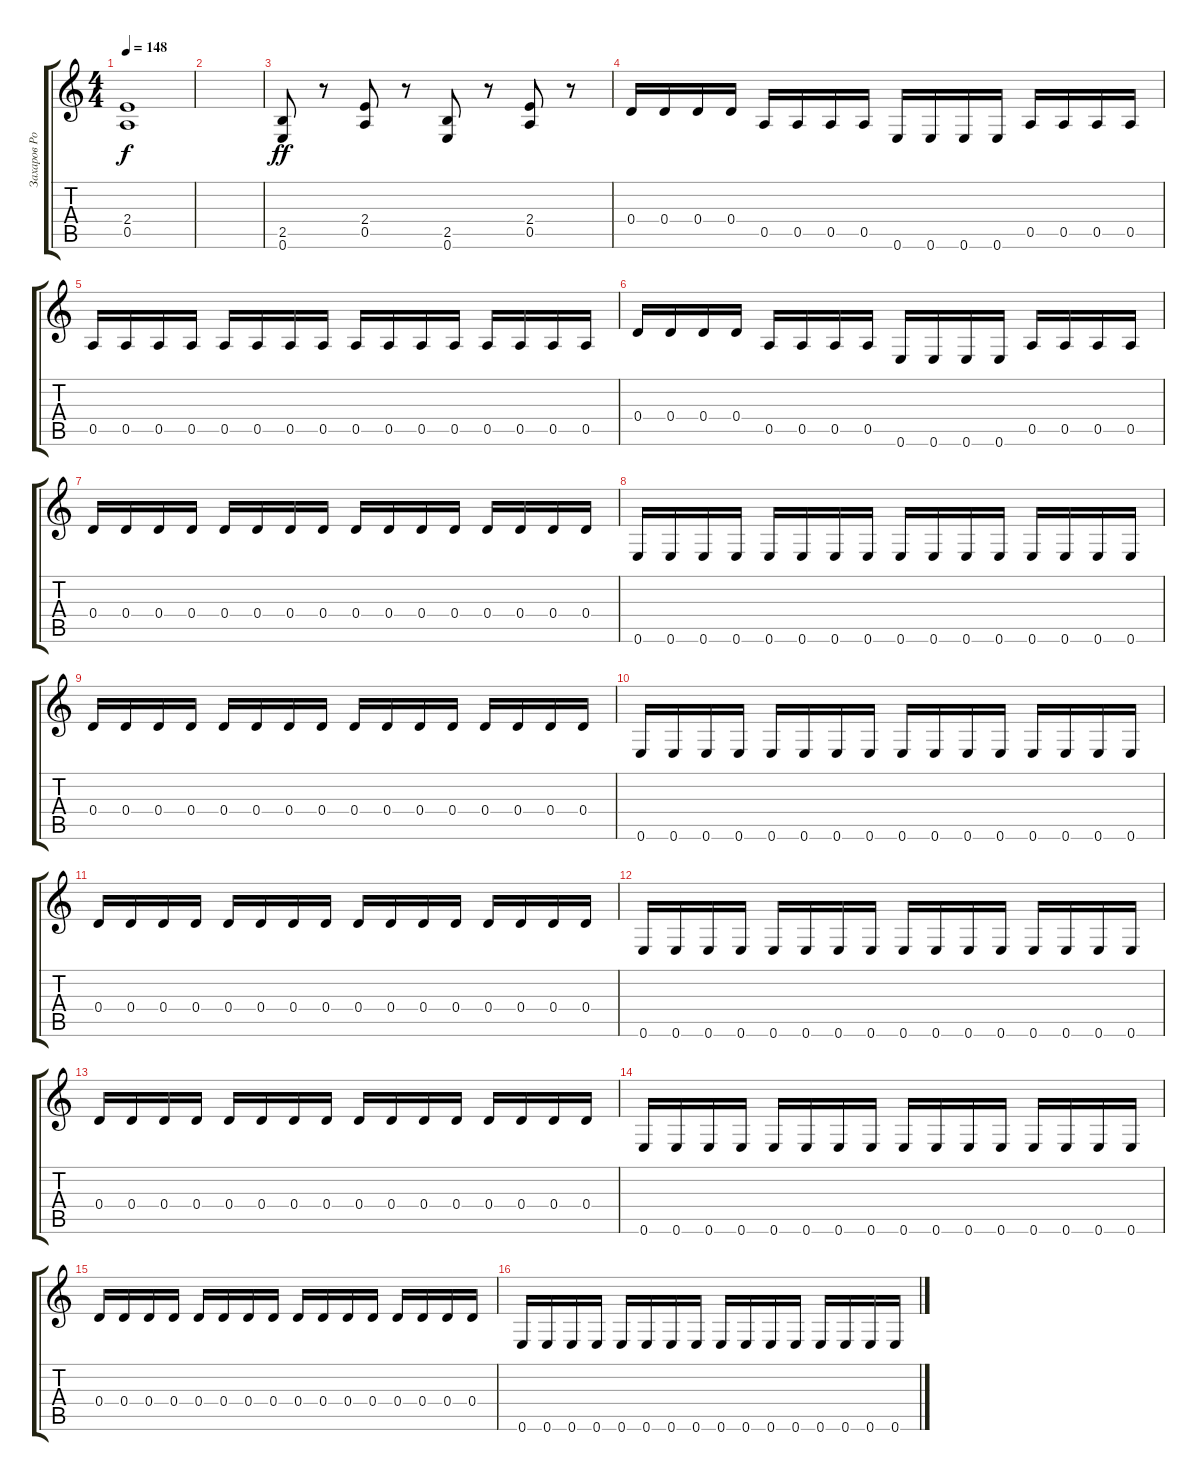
\track ("Захаров Роман" "Захаров Ро") {instrument distortionguitar}
\staff {score tabs}
\tuning (E4 B3 G3 D3 A2 E2) {hide}
\ts (4 4)
\tempo 148
\clef g2
\ks c
(2.4{t} 0.5{t}).1{dy f} |
|
(2.5 0.6).8{dy ff} r.8 (2.4 0.5).8 r.8 (2.5 0.6).8 r.8 (2.4 0.5).8 r.8 |
0.4.16 0.4.16 0.4.16 0.4.16 0.5.16 0.5.16 0.5.16 0.5.16 0.6.16 0.6.16 0.6.16 0.6.16 0.5.16 0.5.16 0.5.16 0.5.16 |
0.5.16 0.5.16 0.5.16 0.5.16 0.5.16 0.5.16 0.5.16 0.5.16 0.5.16 0.5.16 0.5.16 0.5.16 0.5.16 0.5.16 0.5.16 0.5.16 |
0.4.16 0.4.16 0.4.16 0.4.16 0.5.16 0.5.16 0.5.16 0.5.16 0.6.16 0.6.16 0.6.16 0.6.16 0.5.16 0.5.16 0.5.16 0.5.16 |
0.4.16 0.4.16 0.4.16 0.4.16 0.4.16 0.4.16 0.4.16 0.4.16 0.4.16 0.4.16 0.4.16 0.4.16 0.4.16 0.4.16 0.4.16 0.4.16 |
0.6.16 0.6.16 0.6.16 0.6.16 0.6.16 0.6.16 0.6.16 0.6.16 0.6.16 0.6.16 0.6.16 0.6.16 0.6.16 0.6.16 0.6.16 0.6.16 |
0.4.16 0.4.16 0.4.16 0.4.16 0.4.16 0.4.16 0.4.16 0.4.16 0.4.16 0.4.16 0.4.16 0.4.16 0.4.16 0.4.16 0.4.16 0.4.16 |
0.6.16 0.6.16 0.6.16 0.6.16 0.6.16 0.6.16 0.6.16 0.6.16 0.6.16 0.6.16 0.6.16 0.6.16 0.6.16 0.6.16 0.6.16 0.6.16 |
0.4.16 0.4.16 0.4.16 0.4.16 0.4.16 0.4.16 0.4.16 0.4.16 0.4.16 0.4.16 0.4.16 0.4.16 0.4.16 0.4.16 0.4.16 0.4.16 |
0.6.16 0.6.16 0.6.16 0.6.16 0.6.16 0.6.16 0.6.16 0.6.16 0.6.16 0.6.16 0.6.16 0.6.16 0.6.16 0.6.16 0.6.16 0.6.16 |
0.4.16 0.4.16 0.4.16 0.4.16 0.4.16 0.4.16 0.4.16 0.4.16 0.4.16 0.4.16 0.4.16 0.4.16 0.4.16 0.4.16 0.4.16 0.4.16 |
0.6.16 0.6.16 0.6.16 0.6.16 0.6.16 0.6.16 0.6.16 0.6.16 0.6.16 0.6.16 0.6.16 0.6.16 0.6.16 0.6.16 0.6.16 0.6.16 |
0.4.16 0.4.16 0.4.16 0.4.16 0.4.16 0.4.16 0.4.16 0.4.16 0.4.16 0.4.16 0.4.16 0.4.16 0.4.16 0.4.16 0.4.16 0.4.16 |
0.6.16 0.6.16 0.6.16 0.6.16 0.6.16 0.6.16 0.6.16 0.6.16 0.6.16 0.6.16 0.6.16 0.6.16 0.6.16 0.6.16 0.6.16 0.6.16
